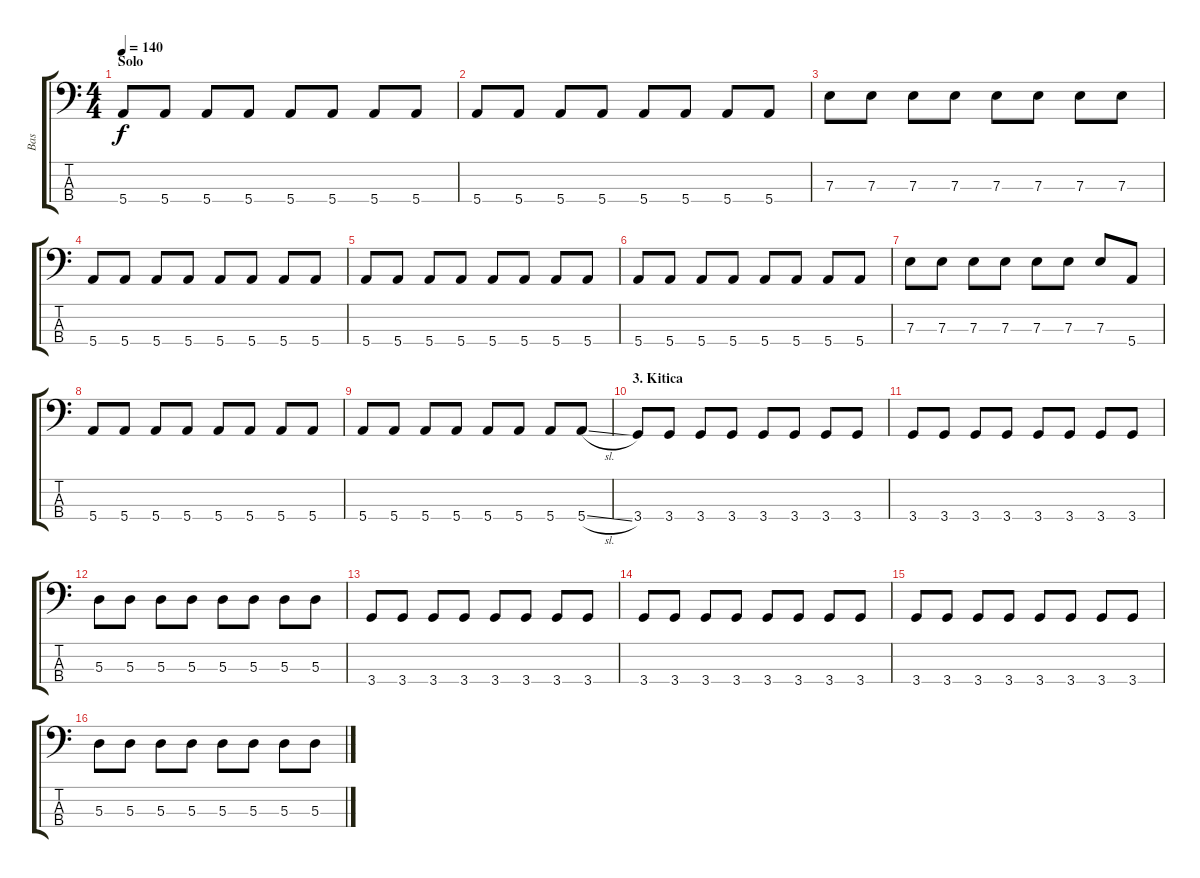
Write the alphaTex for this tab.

\track ("Bas" "Bas") {instrument electricbasspick}
\staff {score tabs}
\tuning (G2 D2 A1 E1) {hide}
\ts (4 4)
\section ("" "Solo")
\tempo 140
\clef f4
\ks c
5.4.8{dy f} 5.4.8 5.4.8 5.4.8 5.4.8 5.4.8 5.4.8 5.4.8 |
5.4.8 5.4.8 5.4.8 5.4.8 5.4.8 5.4.8 5.4.8 5.4.8 |
7.3.8 7.3.8 7.3.8 7.3.8 7.3.8 7.3.8 7.3.8 7.3.8 |
5.4.8 5.4.8 5.4.8 5.4.8 5.4.8 5.4.8 5.4.8 5.4.8 |
5.4.8 5.4.8 5.4.8 5.4.8 5.4.8 5.4.8 5.4.8 5.4.8 |
5.4.8 5.4.8 5.4.8 5.4.8 5.4.8 5.4.8 5.4.8 5.4.8 |
7.3.8 7.3.8 7.3.8 7.3.8 7.3.8 7.3.8 7.3.8 5.4.8 |
5.4.8 5.4.8 5.4.8 5.4.8 5.4.8 5.4.8 5.4.8 5.4.8 |
5.4.8 5.4.8 5.4.8 5.4.8 5.4.8 5.4.8 5.4.8 5.4{sl}.8 |
\section ("" "3. Kitica")
3.4.8 3.4.8 3.4.8 3.4.8 3.4.8 3.4.8 3.4.8 3.4.8 |
3.4.8 3.4.8 3.4.8 3.4.8 3.4.8 3.4.8 3.4.8 3.4.8 |
5.3.8 5.3.8 5.3.8 5.3.8 5.3.8 5.3.8 5.3.8 5.3.8 |
3.4.8 3.4.8 3.4.8 3.4.8 3.4.8 3.4.8 3.4.8 3.4.8 |
3.4.8 3.4.8 3.4.8 3.4.8 3.4.8 3.4.8 3.4.8 3.4.8 |
3.4.8 3.4.8 3.4.8 3.4.8 3.4.8 3.4.8 3.4.8 3.4.8 |
5.3.8 5.3.8 5.3.8 5.3.8 5.3.8 5.3.8 5.3.8 5.3.8
